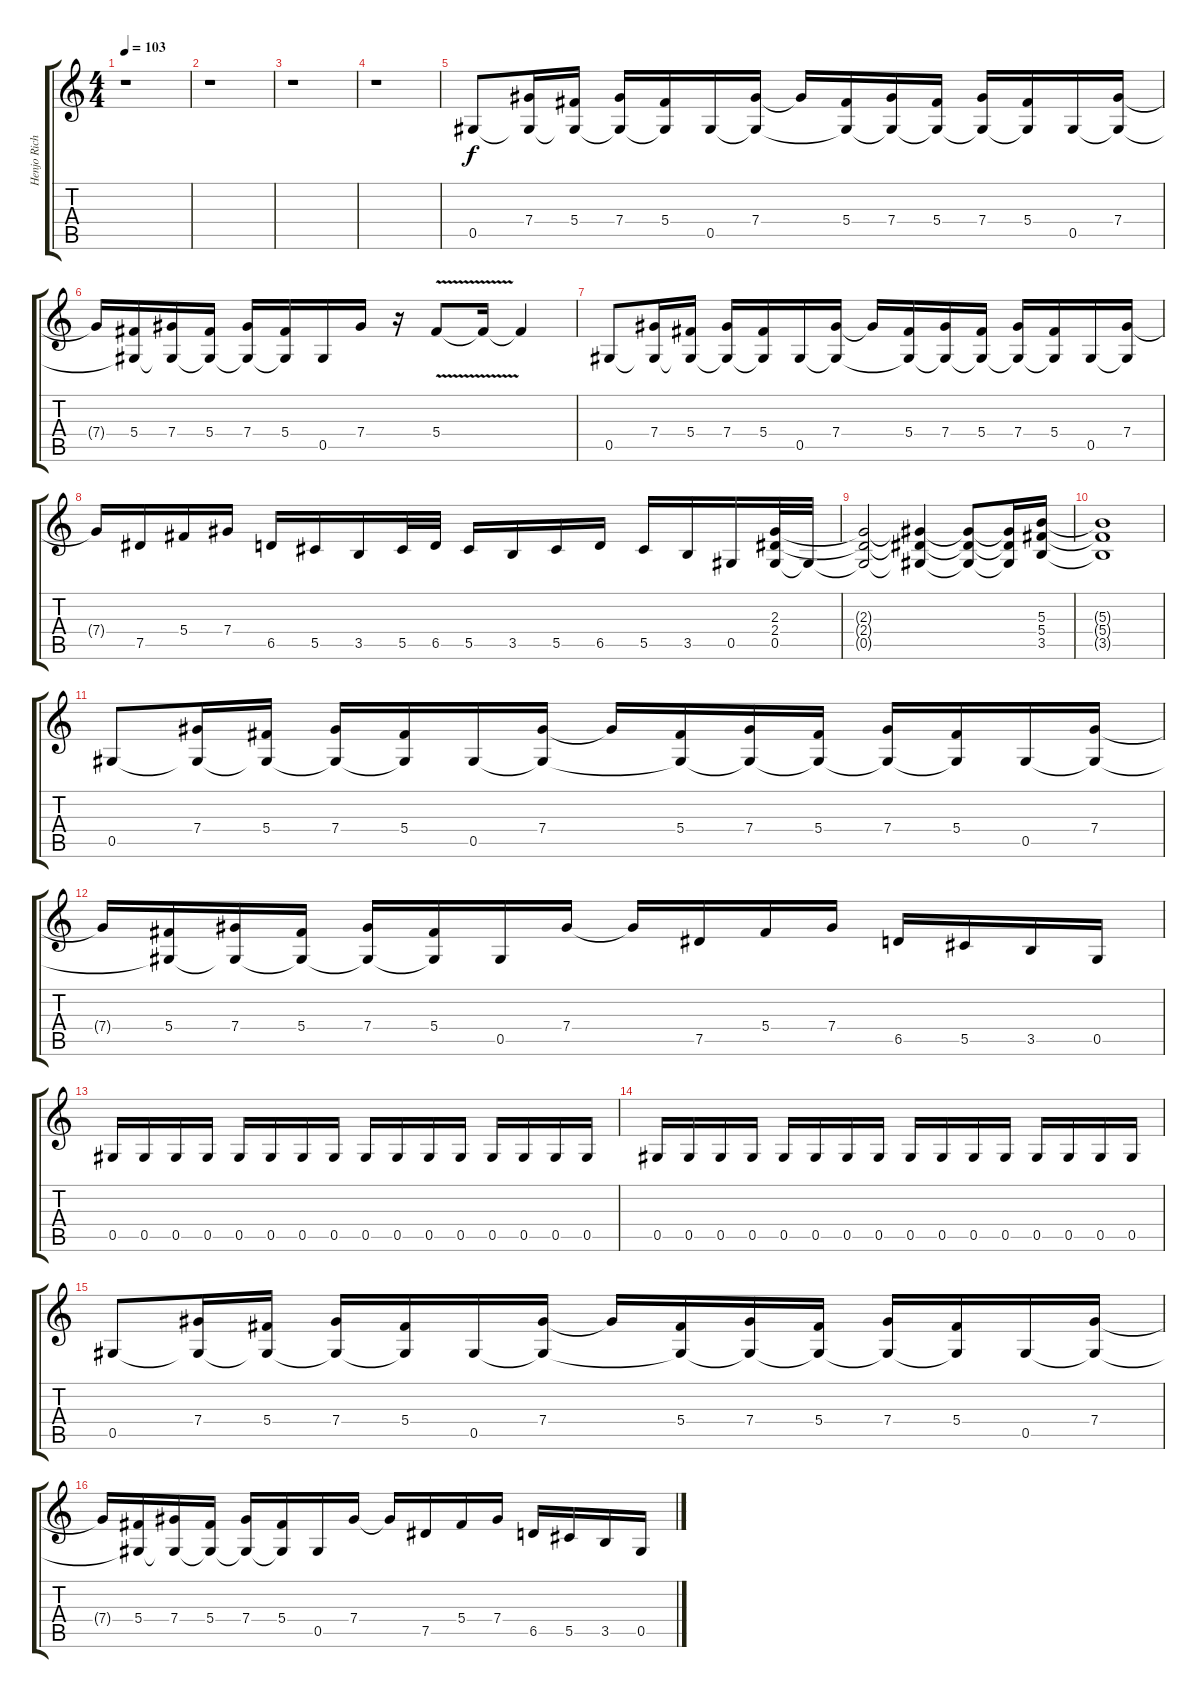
\track ("Henjo Richter - Guitar" "Henjo Rich") {instrument overdrivenguitar}
\staff {score tabs}
\tuning (Eb4 Bb3 Gb3 Db3 Ab2 Eb2) {hide}
\ts (4 4)
\tempo 103
\clef g2
\ks c
r.1{dy f instrument overdrivenguitar} |
r.1 |
r.1 |
r.1 |
0.5.8 (7.4 0.5{t}).16 (5.4 0.5{t}).16 (7.4 0.5{t}).16 (5.4 0.5{t}).16 0.5.16 (7.4 0.5{t}).16 7.4{t}.16 (5.4 0.5{t}).16 (7.4 0.5{t}).16 (5.4 0.5{t}).16 (7.4 0.5{t}).16 (5.4 0.5{t}).16 0.5.16 (7.4 0.5{t}).16 |
7.4{t}.16 (5.4 0.5{t}).16 (7.4 0.5{t}).16 (5.4 0.5{t}).16 (7.4 0.5{t}).16 (5.4 0.5{t}).16 0.5.16 7.4.16 r.16 5.4{v}.8 5.4{t}.16 5.4{t}.4 |
0.5.8 (7.4 0.5{t}).16 (5.4 0.5{t}).16 (7.4 0.5{t}).16 (5.4 0.5{t}).16 0.5.16 (7.4 0.5{t}).16 7.4{t}.16 (5.4 0.5{t}).16 (7.4 0.5{t}).16 (5.4 0.5{t}).16 (7.4 0.5{t}).16 (5.4 0.5{t}).16 0.5.16 (7.4 0.5{t}).16 |
7.4{t}.16 7.5.16 5.4.16 7.4.16 6.5.16 5.5.16 3.5.16 5.5.32 6.5.32 5.5.16 3.5.16 5.5.16 6.5.16 5.5.16 3.5.16 0.5.16 (2.3 2.4 0.5).32 0.5{t}.32 |
(2.3{t} 2.4{t} 0.5{t}).2 (2.3{t} 2.4{t} 0.5{t}).4 (2.3{t} 2.4{t} 0.5{t}).8 (2.3{t} 2.4{t} 0.5{t}).16 (5.3 5.4 3.5).16 |
(5.3{t} 5.4{t} 3.5{t}).1 |
0.5.8 (7.4 0.5{t}).16 (5.4 0.5{t}).16 (7.4 0.5{t}).16 (5.4 0.5{t}).16 0.5.16 (7.4 0.5{t}).16 7.4{t}.16 (5.4 0.5{t}).16 (7.4 0.5{t}).16 (5.4 0.5{t}).16 (7.4 0.5{t}).16 (5.4 0.5{t}).16 0.5.16 (7.4 0.5{t}).16 |
7.4{t}.16 (5.4 0.5{t}).16 (7.4 0.5{t}).16 (5.4 0.5{t}).16 (7.4 0.5{t}).16 (5.4 0.5{t}).16 0.5.16 7.4.16 7.4{t}.16 7.5.16 5.4.16 7.4.16 6.5.16 5.5.16 3.5.16 0.5.16 |
0.5.16 0.5.16 0.5.16 0.5.16 0.5.16 0.5.16 0.5.16 0.5.16 0.5.16 0.5.16 0.5.16 0.5.16 0.5.16 0.5.16 0.5.16 0.5.16 |
0.5.16 0.5.16 0.5.16 0.5.16 0.5.16 0.5.16 0.5.16 0.5.16 0.5.16 0.5.16 0.5.16 0.5.16 0.5.16 0.5.16 0.5.16 0.5.16 |
0.5.8 (7.4 0.5{t}).16 (5.4 0.5{t}).16 (7.4 0.5{t}).16 (5.4 0.5{t}).16 0.5.16 (7.4 0.5{t}).16 7.4{t}.16 (5.4 0.5{t}).16 (7.4 0.5{t}).16 (5.4 0.5{t}).16 (7.4 0.5{t}).16 (5.4 0.5{t}).16 0.5.16 (7.4 0.5{t}).16 |
7.4{t}.16 (5.4 0.5{t}).16 (7.4 0.5{t}).16 (5.4 0.5{t}).16 (7.4 0.5{t}).16 (5.4 0.5{t}).16 0.5.16 7.4.16 7.4{t}.16 7.5.16 5.4.16 7.4.16 6.5.16 5.5.16 3.5.16 0.5.16
